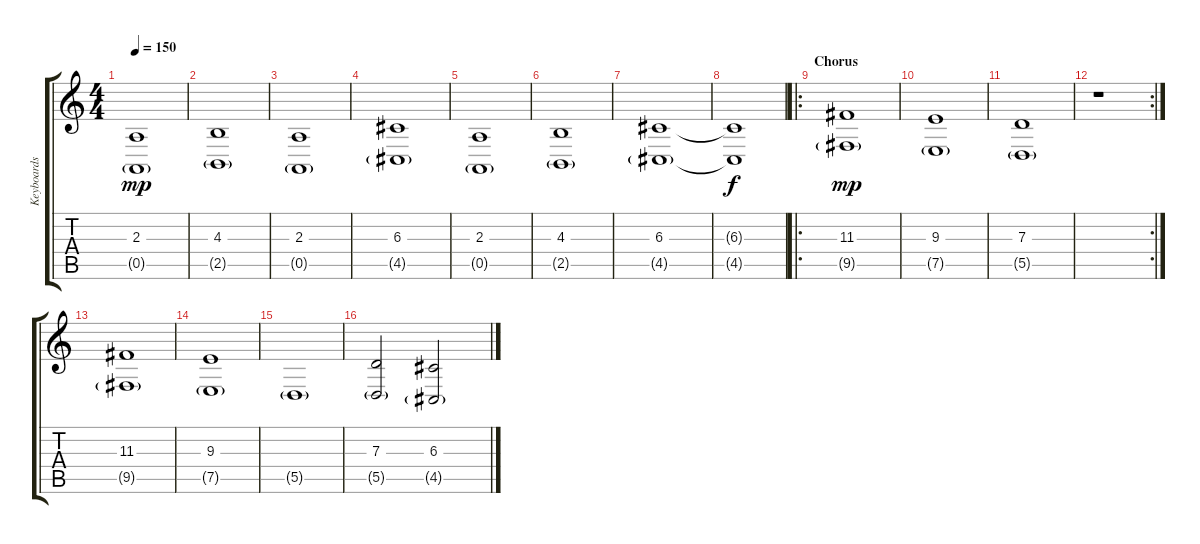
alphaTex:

\track ("Keyboards" "Keyboards") {instrument stringensemble1}
\staff {score tabs}
\tuning (E4 B3 G3 D3 A2 E2) {hide}
\ts (4 4)
\tempo 150
\clef g2
\ks c
(2.3 0.5{g}).1{dy mp} |
(4.3 2.5{g}).1 |
(2.3 0.5{g}).1 |
(6.3 4.5{g}).1 |
(2.3 0.5{g}).1 |
(4.3 2.5{g}).1 |
(6.3 4.5{g}).1 |
(6.3{t} 4.5{t}).1{dy f} |
\ro
\section ("" "Chorus")
(11.3 9.5{g}).1{dy mp} |
(9.3 7.5{g}).1 |
(7.3 5.5{g}).1 |
\rc 2
r.1 |
(11.3 9.5{g}).1 |
(9.3 7.5{g}).1 |
5.5{g}.1 |
(7.3 5.5{g}).2 (6.3 4.5{g}).2
